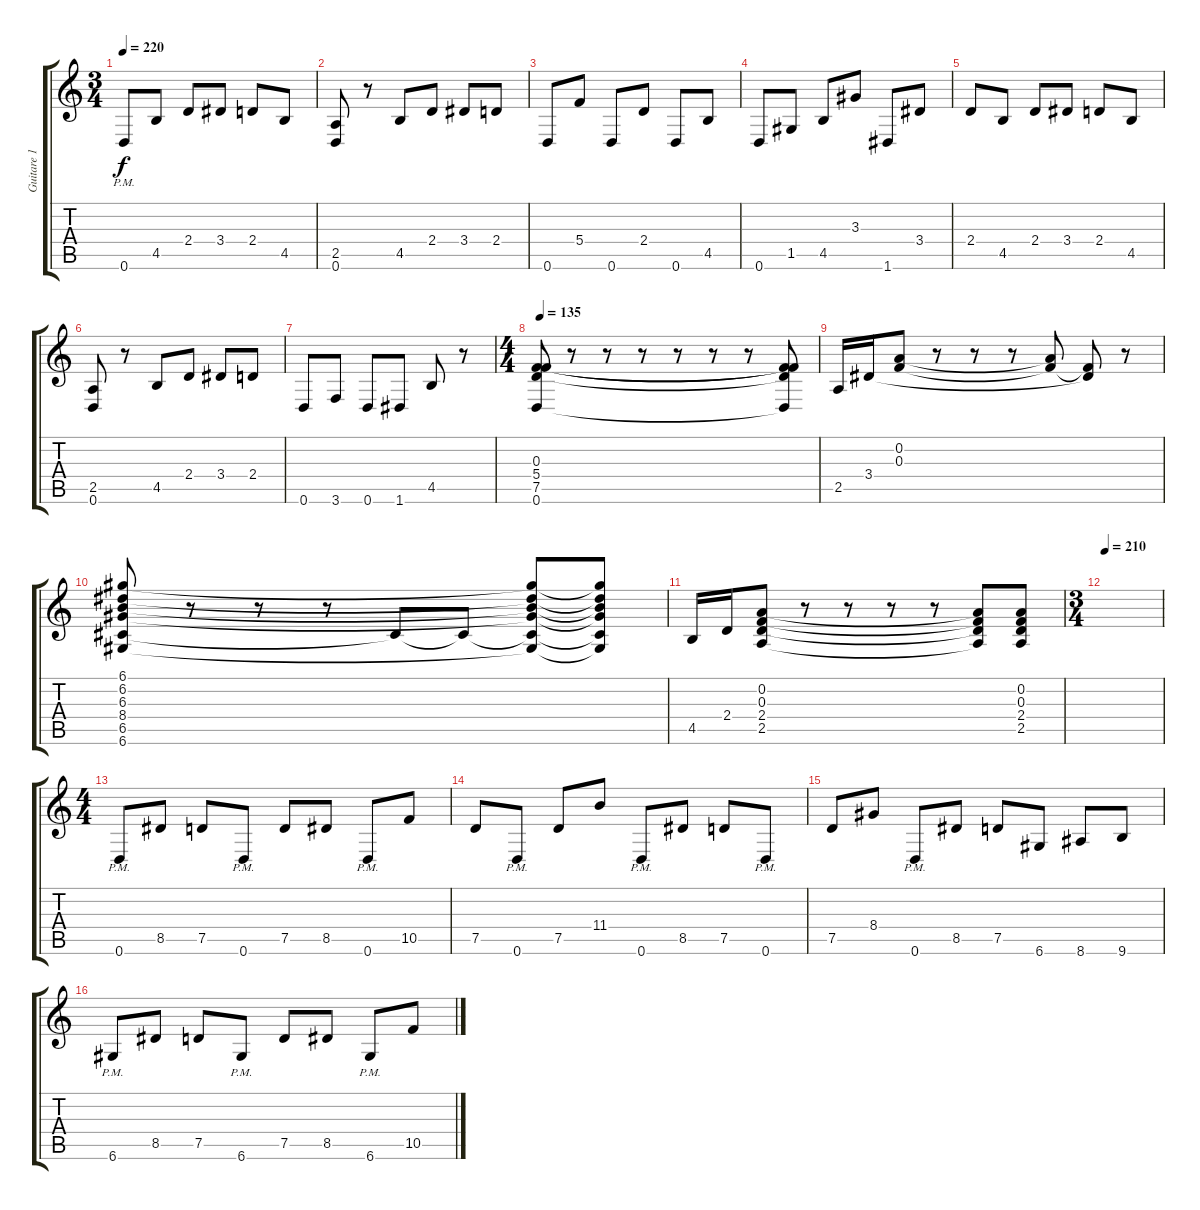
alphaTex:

\track ("Guitare 1" "Guitare 1") {instrument distortionguitar}
\staff {score tabs}
\tuning (D4 A3 F3 C3 G2 D2) {hide}
\ts (3 4)
\tempo 220
\clef g2
\ks c
0.6{pm}.8{dy f} 4.5.8 2.4.8 3.4.8 2.4.8 4.5.8 |
(2.5 0.6).8 r.8 4.5.8 2.4.8 3.4.8 2.4.8 |
0.6.8 5.4.8 0.6.8 2.4.8 0.6.8 4.5.8 |
0.6.8 1.5.8 4.5.8 3.3.8 1.6.8 3.4.8 |
2.4.8 4.5.8 2.4.8 3.4.8 2.4.8 4.5.8 |
(2.5 0.6).8 r.8 4.5.8 2.4.8 3.4.8 2.4.8 |
0.6.8 3.6.8 0.6.8 1.6.8 4.5.8 r.8 |
\ts (4 4)
\tempo 135
(0.3 5.4 7.5 0.6).8 r.8 r.8 r.8 r.8 r.8 r.8 (0.3{t} 5.4{t} 7.5{t} 0.6{t}).8 |
2.5.16 3.4.16 (0.2 0.3).8 r.8 r.8 r.8 (0.2{t} 0.3{t}).8 (0.3{t} 3.4{t}).8 r.8 |
(6.1 6.2 6.3 8.4 6.5 6.6).8 r.8 r.8 r.8 6.5{t}.8 6.5{t}.8 (6.1{t} 6.2{t} 6.3{t} 8.4{t} 6.5{t} 6.6{t}).8 (6.1{t} 6.2{t} 6.3{t} 8.4{t} 6.5{t} 6.6{t}).8 |
4.5.16 2.4.16 (0.2 0.3 2.4 2.5).8 r.8 r.8 r.8 r.8 (0.2{t} 0.3{t} 2.4{t} 2.5{t}).8 (0.2 0.3 2.4 2.5).8 |
\ts (3 4)
\tempo 210
|
\ts (4 4)
0.6{pm}.8 8.5.8 7.5.8 0.6{pm}.8 7.5.8 8.5.8 0.6{pm}.8 10.5.8 |
7.5.8 0.6{pm}.8 7.5.8 11.4.8 0.6{pm}.8 8.5.8 7.5.8 0.6{pm}.8 |
7.5.8 8.4.8 0.6{pm}.8 8.5.8 7.5.8 6.6.8 8.6.8 9.6.8 |
6.6{pm}.8 8.5.8 7.5.8 6.6{pm}.8 7.5.8 8.5.8 6.6{pm}.8 10.5.8
